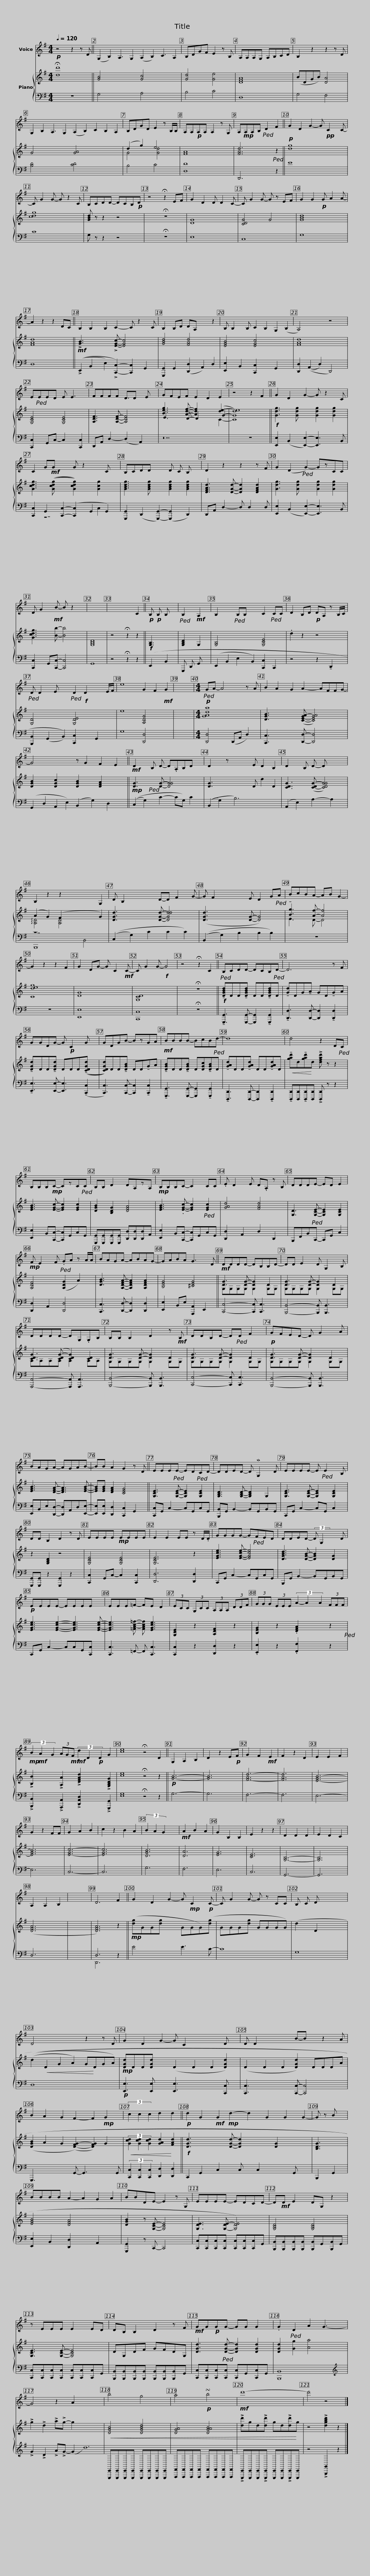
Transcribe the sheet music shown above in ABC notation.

X:1
%%score 1 { ( 2 3 6 ) | ( 4 5 ) }
L:1/8
Q:1/4=120
M:4/4
I:linebreak $
K:G
V:1 treble
V:2 treble
V:3 treble
V:6 treble
V:4 bass
V:5 bass
V:1
 z4 z2 z D || (G,2 B,2) A,3 G,2 (A,2 B,2) C3 A,2 | B,DGF E2 z B, |$ A,A,A,G, A,B,CD | B,2 z2 z2 z D | %5
 G,2 B,2 A,3 G,2 (A,2 B,2) C2 B,2 A,2 |$ B,DGD E2 z B,/B,/ | A,A,!p!A,A, A,2 z G, | A,!mp!A,A,B,!ped! D2 F2 ||$ G2 D2 G2- G!pp! C2 C- | %10
 C G2 G- G z2 C | B,CDD- DCB,!p!D | z4 !fermata!z2 EF |$ G2 D2 D D2 C- | C G2 G- G z EF | %15
 G2 G2!p! G A2 A- | A2 z2 z2 DC ||$ B,2 B,2 B,2 C2- C z2 C | B,2 B,D DA, x2 z2 | B, B,2 B, C2 B,2 G,2 (B,2 | %20
 A,4) x2 z4 |$ E!ped!EED E E3 | FFFF D3/2D E x/ | GFEF E2 D2 E2 | z4 z2 F2 ||$ %25
 G2 D2 G2- G z2 C | C2 G!mf!G- x2 G z2 x C x | B,CDD- x2 D C B, x |$ D2 z2 z2 z F | G2 (D2!ped! G2-) GzCC | %30
 D G2!mf! B- B z2 x |$ x8 | x6 C2 ||$!p! B,!p! B, B, x |!ped! B,2!mf! A,2 | %35
 B,2 x2!ped! B,B, x2 C2!ped! CC |$ D2 B,D!p! DA, z B,/C/ |!ped! D D2 E x2!ped! D2!f! D2 x2 E/F/ | e8 G2 F2!mf! G2 | x8 |$ %40
[M:4/4]!p!!ped! GA- A4 z A | B2 A2 G2 A2- AFFG- | G4 x4 z G2 F2 E2 ||$!mf! D2 x B, D- D.A,B,D- x | D2 x z x6 E D2 B,2 | %45
 D2 x B, D- D x3 |$ B,2 z2 z2 x6 G,2 | D B,2 x3 D-D F2 G- | G F2 x3 E D2 G!ped!A |$ BcBA- AB G2- | %50
 G2 z2 z2 F2 | G2 DG- G C2!mf! C- | C G2 G-!f! G4 | z4 !fermata!z2 C2 ||$!ped! B,CDD- DCB,!ped!D- | %55
 D6 z F | GGDG- G!p! C2 G x |$ GDGB- BzGA |!mf! BBBB- BcB!ped!d- | d8 |$ %60
 d4 z2 D!ped!C | B,B,B,!mp!C- CzC!ped!C | B,B, D2 DA,zA, |$!mp! B,B,B,C- C2 CC | .E D2 E D.A, z B, | %65
 DDDE- ED E2 |$!mp! F E2 F!ped! .GA z A/A/ | BAGA- ABAG- | GABA G3 D ||$ DDDD- DB,B,D- | %70
 DD E2 D G,2 B, | DDDD- DG,.G,B, |$ B,B, B,2 D2 z!mf! B, | DDB,D- D!ped!D F2 |!p! GFED- D G2 A |$ %75
 BAGA- AGAB- | BB A2 G2 z D ||$ EEE!ped!E- ED!ped!CD- | DDED- D MG,2 D | EEEE- E!ped! E2 B, | %80
 DD B,2 D2 z D |$ EEEE!mp! EEEE | E2 E2 EE z D/.D/ | GGGG- G!ped!FED |$ DDED- (3:2:2D G,2 x D | %85
!p! EEEE- EEEE- x | EEE=F- FE D2 |$ (3ECC (3G,CC (3A,A,A, (3DDF | (3GGG (3EEE (3A2- A2 A2 (3FFF |$!mp! (3B2!mf! A2 G2 (3AG!mf!F!mf! (3d2 D2!p! D2 G2 | %90
 [ce]8 !fermata!z4 D2 ||$ G,2 A,2 B,2 | D2 z2 E!p!F | G2 F2!mf! E2 | F2 z2 D2 | %95
 E2 E2 F2 | G2 z2 FF |$ G2 A2 B2 | c2 z2 B2 A2 | (3B2 A2 G2 x2 | %100
!mf! A2 B2 A2 | G2 B,2 B,2 | E2 z2 z2 |$ D2 D2 D2 | E2 D2 C2 | %105
 A,2 A,2 B,2 | x8 | D6 F2 ||$ G2 D2 G2- G!mp! C2!p! C- | C G2 G- G z CC | %110
 B, C D x5 | D4 x4 z2 z D |$ G2 D2 G2- G C2 x3 D- x | D D2 x3 B-B x z2 A | B2 A2 G2 F2- F2!mp! G2 x | %115
 (3c2 c2 c2 d2 d2 ||$!p! d2- G2!mf! G2!mp! d2- d2 G2 G2 G2- | G z B x | BBBB A2- A2 G2 A2 | BBDE- E2 z G, |$ %120
 EEEE- EDCD- | D!mf!D E2 DG, z2 | z EEE E2 ED |$ DB, B,2 D2 z F |!mf! GG!p!GG- GG G2 | %125
 .G2!ped! D2 A2 G3- | G4 z2 A2 x12 |$ b4 g4 | a4!p! !turn!b4 |!mf! d'8- | %130
 d'4 z4 |] %131
V:2
!p! !fermata!d'8 || [GB]4 x5 [Gc]4 x5 | [Gd]4 [Ge]4 |$ [DFA]8 | (BDGB) [DA]4 | %5
 G4 x5 [GA]4 x6 |$ (d2 g2) e4 | [FA]8 | [FAd]6!ped! z2 ||$!p! g8 x2 | %10
 g8 | [GBd] z z2 z4 | !fermata!z8 |$ G8 | [CDG]4 G4 | %15
 [GBd]8 | d8 ||$!mf! !>![GB]3 x3 !>![EGc]- [EGc]4 x | [GBd]4 [FAd]4 x2 | [EGB]4 [EGc]4 x4 | %20
 d8 x2 |$ [G,CE]4 [G,CE]4 | [A,DF]3 [A,DF]- [A,DF]4 | [Beg]3 [Adf]- [Adf]2 x2 G2- | G8 ||$ %25
!f! [Gdg]3 [Gdg]- x2 [Gdg]2 [Gdg]2 | [Gcdg]3 (([G-cdg-] x2 [Gcdg]2)) x [Gcg]2 x | [GBdg]3 [GBdg]- x2 [GBdg]2 [GBdg]2 |$ [DFAd]3 [DGd]- [DGd]2 [DFAd]2 | [Gdg]3 [Gdg]- x2 [Gdg]2 [Gdg]2 | %30
 [Gcdg]3 [Bb]- [Bb]4 |$ [G,B,D]8 | z4 !fermata!z2 z2 ||$!f! [G,B,]3 x | [G,B,D]2 G,2 | %35
 [G,B,]4 x4 [G,CE]4 |$ .d2 z2 z4 | [G,D]4 x2 [G,DE]4 x3 | e8 [A,DG]4 x2 | x8 |$ %40
[M:4/4] a8 | [DGB]3 x3 ([C-E-GA-] [CEGA]4) x | [D-GB]2 x2 [DGc]2 x2 [DGB]2 x [DFA]2 x2 ||$!mp! [DG-]3!ped! x [DG]- [DGG]4 x | [DG]3 x7 D d2 D2 | %45
 x9 |$ (A2 G2) (F2 x6 G2) | x11 | ([DGd]3 x3 [DG]- [DG]4) |$ !tenuto![Bg]3 [Af]- [Af]4 | %50
 [deg]8 | G8 | [CD]8 | !fermata!z8 ||$!f! !tenuto![DGBd]DD!tenuto![DGBd] DD!tenuto![DGBd]D | %55
 !tenuto![Gd]DG!tenuto!A GD!tenuto!GA | !tenuto![DGd]DD!tenuto![DGd] DDD((!tenuto![CDGd] x |$ [CDGd]))DD!tenuto![DGB] DD!tenuto!GA | !tenuto![DGB]DD!tenuto![DGB] D[DGc]!tenuto![DGB]D | !tenuto![GAd]DD!tenuto![GAd] DD!tenuto![GAd]D |$ %60
!<(! !tenuto![gad']d!tenuto![gad']!<)!d !>![dfad'] z z2 | [EGB]3 [EGc]- [EGc]2 [EGc]2 | [DGB]2 [B,DG]2 [DFA]4 |$ [EGB]3 .[EGc]- [EGc]2!ped! [EGc]2 | [GAd]4 [FAd]4 | %65
 [G,D]3!ped! [G,CE]- [G,CE]2 [G,CE]2 |$ [A,DF]4 ([A,DG]2 A2) | [DGB]3 [A,DFA]- [A,DFA]2 [A,DFA]2 | [B,EG]4 [^CEG]4 ||$!mf! [DG]3 [DG]- [DG]2 D2 | %70
 [DG]3 [DG]- [DG]2 D2 | [CDG]3 ([CDG-] [CDG]2) [CD]2 |$ [DG]3 [DG]- [DG]2 D2 | [DG]3 [DG]- [DG]2 D2 | [DG]3 [DG]- [DG]2 D2 |$ %75
 [EGB]3 [DFA]- [DFA]3 [EGB]- | [EGB][EGB] [DFA]2 [CEG]4 ||$ [G,CE]3 [G,CE]- [G,CE]2 [G,CE]2 | [G,B,D]3 [G,B,D]- [G,B,D]2 G,2 | [G,CE]3 [G,CE]- [G,CE]2 [G,CE]2 | %80
 z2 [G,B,D]2 z4 |$ [G,CE]4 [G,CE]4 | [G,CE]6 z2 | [EGce]3 [EGce]- [EGce]4 |$ [DGBd]3 [DGB]- [DGB]2 [DG]2 | %85
 [EGce]3 [EGce]2- [EGce]3 [EGce]- | [EGce]3 [=FA-c-=f-] [FAcf] [EGce]3 |$ [G,CE]2 z2 [A,DF]2 z2 | [B,EG]2 z2 .[DFA]2 x2 z2!ped! |$ !>![B,B]2 x2 !>![A,A]2 !>![DFAd]2 x2 !>![G,B,DG]2 | %90
 [ce]8 !fermata!z4 z2 ||$!p! [GB]6- | [GB]6 | [F-Ad-]6 | [FAd]6 | %95
 [E-GB-]6 | [EGB]6 |$ [E-Gc-]6 | [EGc]6 x2 | [DGB]6 | %100
 [DA]6 | [EG]6 | [CE]6 |$ [G,B,]6- | [G,B,]6 | %105
 ([DFA]6 | x8 | [DFA]6) z2 ||$!mp! ([dg]GG[dg] x2 GGG)([dg] | GGG[dg] GGGG) | %110
 (d2- D2 x4 | ((d2!<(! D2 G2 A2) G!<)!DGA) |$!mp! [DGd]DD[DGd] x2 (D2 D2 D2 [DGd]2) | (D2 D2 D2 [DGd]2) DDDA | ([DGB]2 A2 G2 ([D-FG-]2) [DFG]2) G2 x | %115
!<(! (3[Gcd]2 [Gcd]2 [Gcd]2 [GAd]2!<)! [FAd]2 ||$!f! [DGd]3 x3 [DGd]- [DGd]2 x2 [DG]2 x3 | [B,DG]3 x | [EGB]4 [DFA]4 x4 | [DGB]2 z [G,CE]- [G,CE]4 |$ %120
 [G,DE]3 [G,-DE-] [G,DE]4) | [G,B,D]4 [G,B,D]4 | [G,CE]3 [G,CE]- [G,CE]4 |$ DG,DF GFDG, | [DGd]3!ped! [DGd]- [DGd]2 [DGd]2 | %125
 [DGd]2 [Gg]2 [Aa]4 x | !>!g2 !>!d2 !>!a!>!g- g2 x12 |$!<(! [DGB]4 [DGBd]4 | [DGA]4 [DGAB]4 | !>![dd']gd!>![dd'] gd!>![dd']!<)!g | %130
 z4 !>![dgbd']2 z2 |] %131
V:3
 d8 || x18 | x8 |$ x8 | x8 | %5
 x19 |$ G4 [Gd]4 | x8 | x8 ||$ d8 x2 | %10
 [cd]8 | x8 | x8 |$ D8 | x8 | %15
 x8 | [FA]8 ||$ x12 | x10 | x12 | %20
 [FA]8 x2 |$ x8 | x8 | E3 D- D2 x2 ([de-]2 | [de]8) ||$ %25
 x10 | x12 | x10 |$ x8 | x10 | %30
 x8 |$ x8 | x8 ||$ x4 | x4 | %35
 x12 |$ x8 | x13 | x14 | x8 |$ %40
[M:4/4] d8 | x12 | x15 ||$ x10 | x15 | %45
 [CDG-]3 x ([C-DG-] [CDGG]4) |$ !arpeggio![A,D]4 [A,D]4 x6 | [DGd-]3 x3 [DGd]- [DGdd]4 | x11 |$ E3 D- D4 | %50
 C8 | D8 | G,8 | x8 ||$ x8 | %55
 x8 | x9 |$ x8 | x8 | x8 |$ %60
 x8 | x8 | x8 |$ x8 | x8 | %65
 x8 |$ x8 | x8 | x8 ||$ G,G,G,G, G,2 G,G, | %70
 G,G,G,G, G,2 G,G, | A,A,A,A, A,2 A,A, |$ G,G,G,G, G,2 G,G, | G,G,G,G, G,2 G,G, | G,G,G,G, G,2 G,G, |$ %75
 x8 | x8 ||$ x8 | x8 | x8 | %80
 x8 |$ x8 | x8 | x8 |$ x8 | %85
 x9 | x8 |$ x8 | x10 |$ x12 | %90
 x14 ||$ x6 | x6 | x6 | x6 | %95
 x6 | x6 |$ x6 | x8 | x6 | %100
 x6 | x6 | x6 |$ x6 | x6 | %105
 x6 | x8 | x8 ||$ x10 | x8 | %110
 x8 | x12 |$ x14 | x12 | x13 | %115
 x8 ||$ x16 | x4 | x12 | x8 |$ %120
 x8 | x8 | x8 |$ x8 | x8 | %125
 x9 | x20 |$ x8 | x8 | x8 | %130
 x8 |] %131
V:4
 z8 || G,4 x5 A,4 x5 | B,4 C4 |$ D,8 | G,4 F,4 | %5
 [B,D]4 x5 [CD]4 x6 |$ B,4 C4 | D8 | D,,6 z2 ||$ E8 x2 | %10
 C8 | G, z z2 z4 | !fermata!z8 |$ E,8 | C,8 | %15
 G,8 | D,8 ||$ ((!>!E,,2 B,,2 E,2) !>![C,,C,]2-) [C,,C,]2 G,,2 | [G,,,G,,]2 G,,2 ([D,,D,-]2 A,,2) D,2 | [E,,E,]2 B,,2 [C,,C,]2 x2 G,,2 x2 | %20
 [D,,D,]2 ((A,,2 D,2) D,,4) |$ [C,,C,]2 G,,C,- C,2 [C,,C,]2 | D,,A,, D,2- (D,2 A,,2) | z10 | z8 ||$ %25
 [E,,E,]2 (B,,2 [E,,E,]2-) [E,,E,]3 B,, | [C,,C,]2 G,,2 [C,,C,]2- ([C,,C,]2 G,,2 G,,2) | [G,,,G,,]2 (D,,2 [G,,,G,,]2-) ([G,,,G,,]2 D,,2) |$ D,,A,, D,2- D, D,2 D, | [E,,E,]2 (B,,2 [E,,E,]2-) [E,,E,]3 B,, | %30
 [C,,C,]2 G,,[C,,C,]- [C,,C,]4 |$ G,,8 | z4 !fermata!z2 z2 ||$ (E,,2 B,,2 | G,,, D,, G,, x | %35
 (E,,2 B,,2 E,2 B,,2) [C,,C,]2 C,,2 |$ z4 z2 !tenuto!D,,2 | [B,,,B,,]2 (G,,2 B,,2)) [C,,C,]2 x2 G,,2 x | G,8 [D,,D,]4 x2 | x8 |$ %40
[M:4/4] [D,,D,]4 (D,,A,, D,2) | [C,,C,]3 x3 [D,,D,]- [D,,D,]4 x | (G,,2 D,2 A,,2 E,2) (B,,2 G,2) D,2 x ||$ ((C,2 G,2) C2- CG,) C2 | ((B,,2 G,2) B,6) x5 | %45
 (A,,2 E,2) A,2- A,2 x |$ z14 | ((C,2 G,2) C2- x C2 C2) | ((B,,2 G,2) B,2- x B,2 B,2) |$ z8 | %50
 z8 | E,8 | C,8 | !fermata!z8 ||$ !tenuto![G,,,G,,]3 [G,,,G,,]- [G,,,G,,]2 !tenuto![G,,,G,,]2 | %55
 !tenuto![D,,D,]3 [D,,D,]- [D,,D,]2 !tenuto![D,,D,]2 | !tenuto![E,,E,]3 [E,,E,]- [E,,E,]3 (!tenuto![C,,C,]2 |$ [C,,C,]3) [C,,C,]- [C,,C,]2 !tenuto![C,,C,]2 | !tenuto![G,,,G,,]3 [G,,,G,,]- [G,,,G,,]2 !tenuto![G,,,G,,]2 | !tenuto![D,,,D,,]3 [D,,,D,,]- [D,,,D,,]2 !tenuto![D,,,D,,]2 |$ %60
 !tenuto![D,,,D,,][D,,,D,,]!tenuto![D,,,D,,][D,,,D,,] !>![D,,,D,,] z z2 | [E,,E,]2 B,,[C,,C,]- [C,,C,]G,,C,G,, | [G,,,G,,][G,,,G,,][G,,,G,,][G,,,G,,] [D,,D,][D,,D,][D,,D,]A,, |$ [E,,E,]2 B,,[C,,C,]- [C,,C,]G,,C,G,, | [D,,D,]2 A,,2 D,2 D,,2 | %65
 B,,,F,,B,,C,,- C,,G,, C,2 |$ [D,,D,]2 A,,2 [D,,D,]4 | [C,,C,]3 [D,,D,]- [D,,D,]2 [D,,D,]2 | [E,,E,]2 B,,E, [A,,,A,,]2 E,,2 ||$ [C,,C,]4- [C,,C,] [C,,C,]3 | %70
 [B,,,B,,]4- [B,,,B,,] [B,,,B,,]3 | [A,,,A,,]4- [A,,,A,,] [A,,,A,,]3 |$ [B,,,B,,]4- [B,,,B,,] [B,,,B,,]3 | [C,,C,]4- [C,,C,] [C,,C,]3 | [B,,,B,,]4- [B,,,B,,] [B,,,B,,]3 |$ %75
 [E,,E,]B,,E,[D,,D,]- [D,,D,]A,,D,[E,,E,]- | [E,,E,][E,,E,] [D,,D,]2 [C,,C,]2 G,,2 ||$ [C,,C,]G,, C,2- C,G,,C,G,, | [B,,,B,,]G,, B,,2- B,,G,,B,,G,, | C,,G,, C,2- C,G,, C,2 | %80
 [G,,,G,,][G,,,G,,] z2 [G,,,G,,]2 z2 |$ [C,,C,]2 G,,C,- C,2 [C,,C,]2 | [D,,D,]6 [D,,D,]2 | C,,G,, C,2- C,G,,C,G,, |$ B,,,G,, B,,2- B,,G,,B,,G,, | %85
 C,,G,, C,2- C,C,G,,[C,,C,]- x | [C,,C,]3 =F,,- F,, [C,,C,]3 |$ [C,,C,]2 z2 [D,,D,]2 z2 | .[E,,E,]2 z2 .[F,,F,]2 x2 z2 |$ !>![B,,,B,,]2 x2 !>![A,,,A,,]2 !>![D,,A,,D,]2 x2 !>![G,,,G,,]2 | %90
 [E,G,]8 !fermata!z4 z2 ||$ G,6- | G,6 | F,6- | F,6 | %95
 E,6- | E,6 |$ C,6- | C,6 x2 | G,6 | %100
 F,6 | E,6 | C,6 |$ G,,6- | G,,6 | %105
 D,6 | x8 | D,6 z2 ||$ E4- x2 E3 C- | C8 | %110
 G,8 | D,8 x4 |$!p! [E,,E,]3 [E,,E,]- x2 [E,,E,]3 x3 [C,,C,]- x | [C,,C,]3 x3 [C,,C,]- [C,,C,]4 x | G,,,3 x3 G,,- G,,3 x2 G,, | %115
 (3[C,,C,]2 [C,,C,]2 [C,,C,]2 [D,,D,]2 [D,,D,]2 ||$ C,,2 G,,2 C,2- x C, x C,2 x2 G,,- x2 | B,,,2 G,,2 | [E,,E,]2 B,,2 [D,,D,]2 x2 A,,2 x2 | [G,,,G,,]2 z C,,- C,,4 |$ %120
 [C,,C,][C,,C,][C,,C,][C,,C,] [C,,C,][C,,C,][C,,C,]G,, | [B,,,B,,][B,,,B,,][B,,,B,,][B,,,B,,] [B,,,B,,]G,,[B,,,B,,]G,, | [C,,C,][C,,C,][C,,C,][C,,C,] [C,,C,][C,,C,][C,,C,]G,, |$ [B,,,B,,][B,,,B,,][B,,,B,,][B,,,B,,] [B,,,B,,][B,,,B,,][B,,,B,,]G,, | [C,,C,][C,,C,][C,,C,][C,,C,] [C,,C,]G,,[C,,C,]G,, | %125
 B,,8[K:treble] x | !>!G2 !>!D2 !>!A!>!G- (G2 d12) |$ [C,,,C,,][C,,,C,,][C,,,C,,][C,,,C,,] [C,,,C,,][C,,,C,,][C,,,C,,][C,,,C,,] | [D,,,D,,][D,,,D,,][D,,,D,,][D,,,D,,] [D,,,D,,][D,,,D,,][D,,,D,,][D,,,D,,] | !>![C,,,C,,][C,,,C,,][C,,,C,,]!>![C,,,C,,] [C,,,C,,][C,,,C,,]!>![C,,,C,,][C,,,C,,] | %130
 z4 !>![G,,,G,,]2 z2 |] %131
V:5
 x8 || x18 | x8 |$ x8 | x8 | %5
 x19 |$ x8 | D,8 | x8 ||$ x10 | %10
 x8 | x8 | x8 |$ x8 | x8 | %15
 x8 | x8 ||$ x12 | x10 | x12 | %20
 x10 |$ x8 | x8 | x10 | x8 ||$ %25
 x10 | x2 z7 C,2 x | x10 |$ x8 | x10 | %30
 x8 |$ x8 | x8 ||$ x4 | x4 | %35
 x12 |$ x8 | x13 | x14 | x8 |$ %40
[M:4/4] x8 | x12 | x15 ||$ x10 | x15 | %45
 x9 |$ B,,,8 B,,4 x2 | x11 | x11 |$ x8 | %50
 x8 | E,,8 | C,,8 | x8 ||$ x8 | %55
 x8 | x9 |$ x8 | x8 | x8 |$ %60
 x8 | x8 | x8 |$ x8 | x8 | %65
 x8 |$ x8 | x8 | x8 ||$ x8 | %70
 x8 | x8 |$ x8 | x8 | x8 |$ %75
 x8 | x8 ||$ x8 | x8 | x8 | %80
 x8 |$ x8 | x8 | x8 |$ x8 | %85
 x9 | x8 |$ x8 | x10 |$ x12 | %90
 x14 ||$ x6 | x6 | x6 | x6 | %95
 x6 | x6 |$ x6 | x8 | x6 | %100
 x6 | x6 | x6 |$ x6 | x6 | %105
 x6 | x8 | D,,6 x2 ||$ x10 | x8 | %110
 x8 | x12 |$ x14 | x12 | x13 | %115
 x8 ||$ x16 | x4 | x12 | x8 |$ %120
 x8 | x8 | x8 |$ x8 | x8 | %125
 B,,,8[K:treble] x | x20 |$ x8 | x8 | x8 | %130
 x8 |] %131
V:6
 x8 || x18 | x8 |$ x8 | x8 | %5
 x19 |$ x8 | x8 | x8 ||$ x10 | %10
 x8 | x8 | x8 |$ x8 | x8 | %15
 x8 | x8 ||$ x12 | x10 | x12 | %20
 x10 |$ x8 | x8 | x8 C2- | C8 ||$ %25
 x10 | x12 | x10 |$ x8 | x10 | %30
 x8 |$ x8 | x8 ||$ x4 | x4 | %35
 x12 |$ x8 | x13 | x14 | x8 |$ %40
[M:4/4] [GA]8 | x12 | x15 ||$ x10 | x15 | %45
 x9 |$ x14 | x11 | x11 |$ x8 | %50
 x8 | x8 | x8 | x8 ||$ x8 | %55
 x8 | x9 |$ x8 | x8 | x8 |$ %60
 x8 | x8 | x8 |$ x8 | x8 | %65
 x8 |$ x8 | x8 | x8 ||$ x8 | %70
 x8 | x8 |$ x8 | x8 | x8 |$ %75
 x8 | x8 ||$ x8 | x8 | x8 | %80
 x8 |$ x8 | x8 | x8 |$ x8 | %85
 x9 | x8 |$ x8 | x10 |$ x12 | %90
 x14 ||$ x6 | x6 | x6 | x6 | %95
 x6 | x6 |$ x6 | x8 | x6 | %100
 x6 | x6 | x6 |$ x6 | x6 | %105
 x6 | x8 | x8 ||$ x10 | x8 | %110
 x8 | x12 |$ x14 | x12 | x13 | %115
 x8 ||$ x16 | x4 | x12 | x8 |$ %120
 x8 | x8 | x8 |$ x8 | x8 | %125
 x9 | x20 |$ x8 | x8 | x8 | %130
 x8 |] %131
